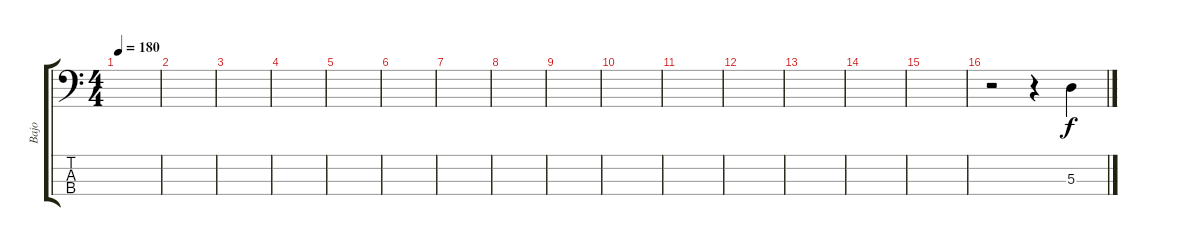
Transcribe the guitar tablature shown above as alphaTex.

\track ("Bajo" "Bajo") {instrument electricbassfinger}
\staff {score tabs}
\tuning (G2 D2 A1 E1) {hide}
\ts (4 4)
\tempo 180
\clef f4
\ks c
|
|
|
|
|
|
|
|
|
|
|
|
|
|
|
r.2 r.4 5.3.4
